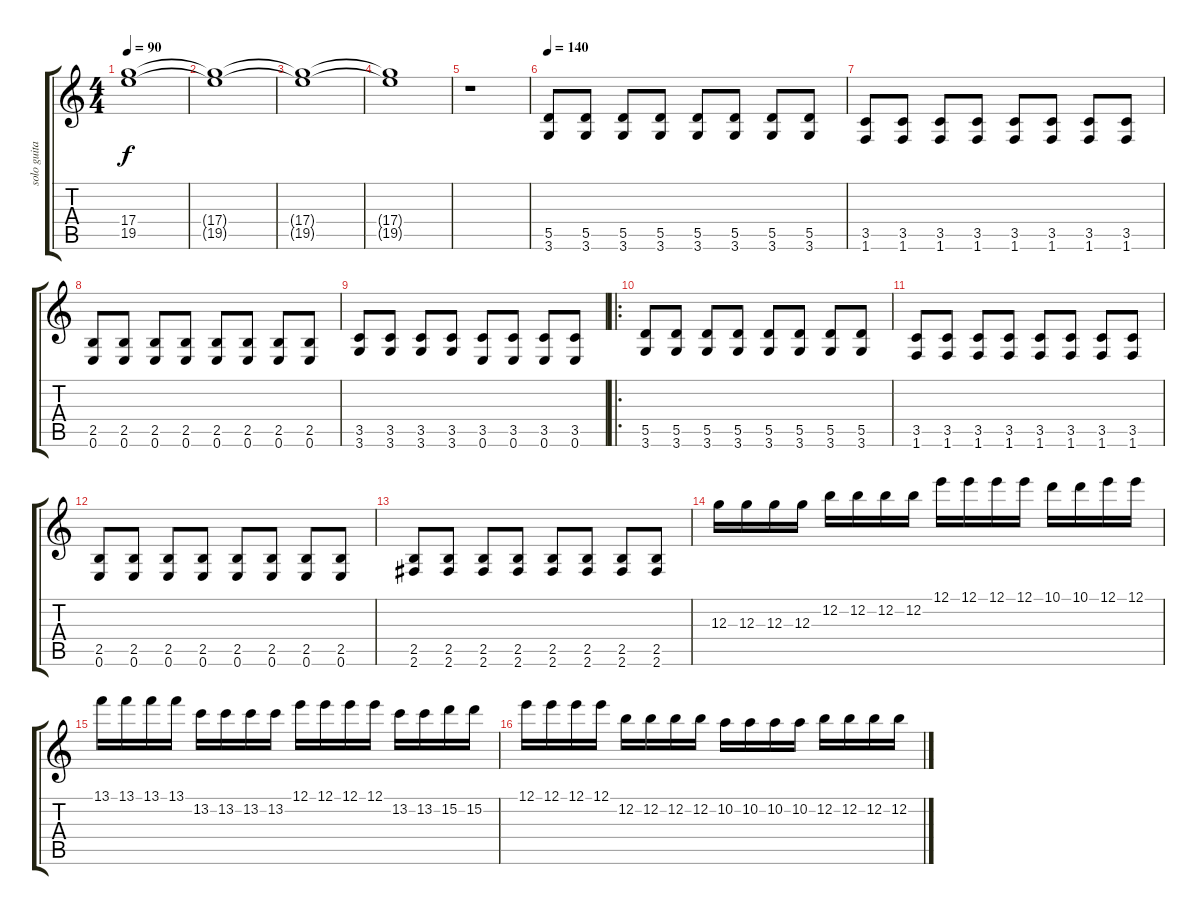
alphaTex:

\track ("solo guitar" "solo guita") {instrument distortionguitar}
\staff {score tabs}
\tuning (E4 B3 G3 D3 A2 E2) {hide}
\ts (4 4)
\tempo 90
\clef g2
\ks c
(17.4{t} 19.5{t}).1{dy f volume 0} |
(17.4{t} 19.5{t}).1 |
(17.4{t} 19.5{t}).1 |
(17.4{t} 19.5{t}).1 |
r.1{volume 16} |
\tempo 140
(5.5 3.6).8 (5.5 3.6).8 (5.5 3.6).8 (5.5 3.6).8 (5.5 3.6).8 (5.5 3.6).8 (5.5 3.6).8 (5.5 3.6).8 |
(3.5 1.6).8 (3.5 1.6).8 (3.5 1.6).8 (3.5 1.6).8 (3.5 1.6).8 (3.5 1.6).8 (3.5 1.6).8 (3.5 1.6).8 |
(2.5 0.6).8 (2.5 0.6).8 (2.5 0.6).8 (2.5 0.6).8 (2.5 0.6).8 (2.5 0.6).8 (2.5 0.6).8 (2.5 0.6).8 |
(3.5 3.6).8 (3.5 3.6).8 (3.5 3.6).8 (3.5 3.6).8 (3.5 0.6).8 (3.5 0.6).8 (3.5 0.6).8 (3.5 0.6).8 |
\ro
(5.5 3.6).8 (5.5 3.6).8 (5.5 3.6).8 (5.5 3.6).8 (5.5 3.6).8 (5.5 3.6).8 (5.5 3.6).8 (5.5 3.6).8 |
(3.5 1.6).8 (3.5 1.6).8 (3.5 1.6).8 (3.5 1.6).8 (3.5 1.6).8 (3.5 1.6).8 (3.5 1.6).8 (3.5 1.6).8 |
(2.5 0.6).8 (2.5 0.6).8 (2.5 0.6).8 (2.5 0.6).8 (2.5 0.6).8 (2.5 0.6).8 (2.5 0.6).8 (2.5 0.6).8 |
(2.5 2.6).8 (2.5 2.6).8 (2.5 2.6).8 (2.5 2.6).8 (2.5 2.6).8 (2.5 2.6).8 (2.5 2.6).8 (2.5 2.6).8 |
12.3.16 12.3.16 12.3.16 12.3.16 12.2.16 12.2.16 12.2.16 12.2.16 12.1.16 12.1.16 12.1.16 12.1.16 10.1.16 10.1.16 12.1.16 12.1.16 |
13.1.16 13.1.16 13.1.16 13.1.16 13.2.16 13.2.16 13.2.16 13.2.16 12.1.16 12.1.16 12.1.16 12.1.16 13.2.16 13.2.16 15.2.16 15.2.16 |
12.1.16 12.1.16 12.1.16 12.1.16 12.2.16 12.2.16 12.2.16 12.2.16 10.2.16 10.2.16 10.2.16 10.2.16 12.2.16 12.2.16 12.2.16 12.2.16
